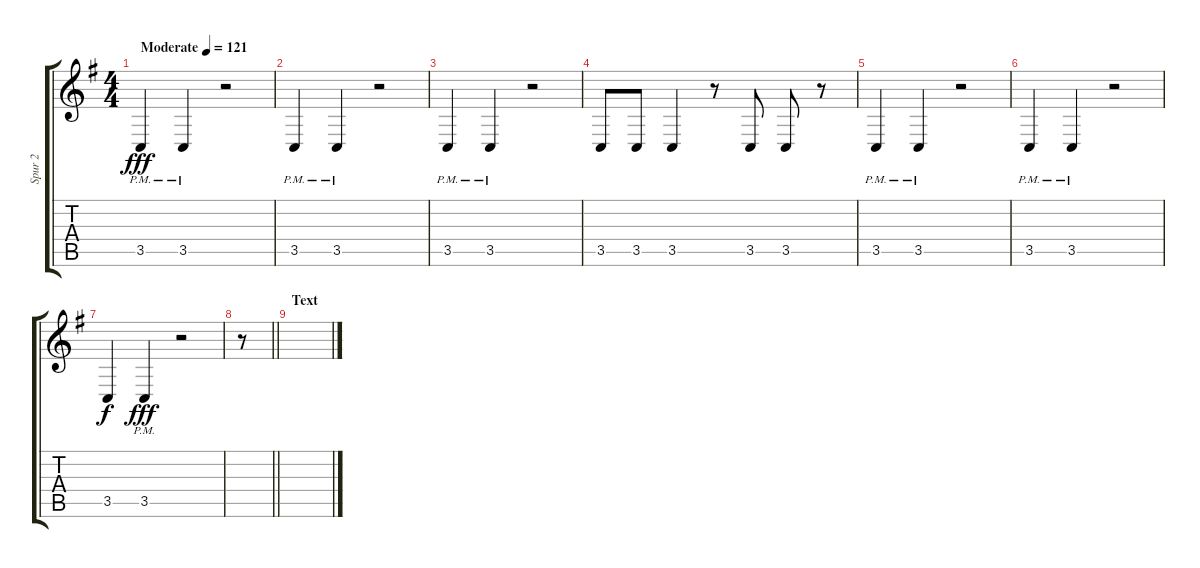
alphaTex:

\track ("Spur 2" "Spur 2") {instrument melodictom}
\staff {score tabs}
\tuning (E4 B3 G3 D3 A2 E2) {hide}
\ts (4 4)
\tempo (121 "Moderate")
\clef g2
\ks g
3.5{pm}.4{dy fff instrument melodictom} 3.5{pm}.4 r.2 |
3.5{pm}.4 3.5{pm}.4 r.2 |
3.5{pm}.4 3.5{pm}.4 r.2 |
3.5.8 3.5.8 3.5.4 r.8 3.5.8 3.5.8 r.8 |
3.5{pm}.4 3.5{pm}.4 r.2 |
3.5{pm}.4 3.5{pm}.4 r.2 |
3.5.4{dy f} 3.5{pm}.4{dy fff} r.2 |
\barLineRight lightlight
r.8 |
\section ("" "Text")
